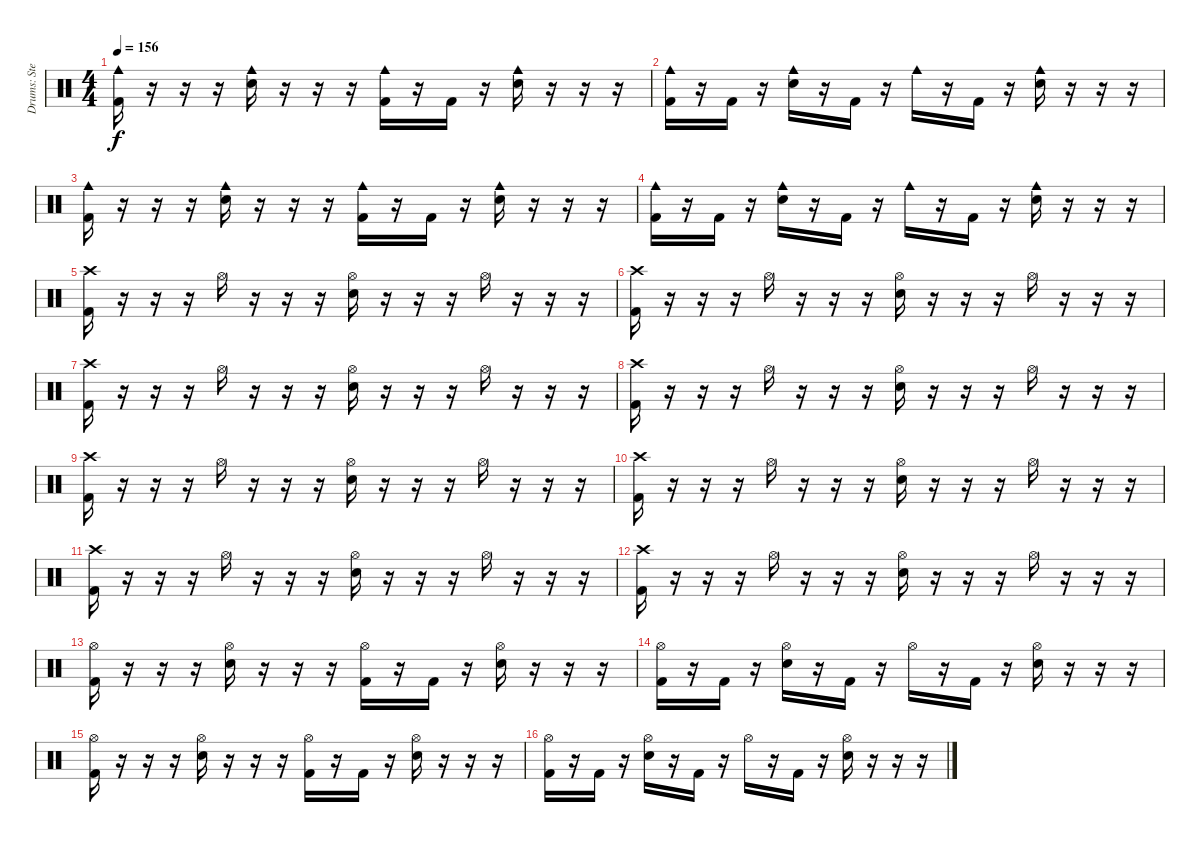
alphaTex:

\track ("Drums: Steven" "Drums: Ste") {instrument percussion}
\staff {score}
\articulation defaults
\ts (4 4)
\tempo 156
\clef neutral
\ks c
("Kick (hit) 2" "Cowbell medium (hit)").16{dy f} r.16 r.16 r.16 ("Electric Snare (hit)" "Cowbell medium (hit)").16 r.16 r.16 r.16 ("Kick (hit) 2" "Cowbell medium (hit)").16 r.16 "Kick (hit) 2".16 r.16 ("Electric Snare (hit)" "Cowbell medium (hit)").16 r.16 r.16 r.16 |
("Kick (hit) 2" "Cowbell medium (hit)").16 r.16 "Kick (hit) 2".16 r.16 ("Electric Snare (hit)" "Cowbell medium (hit)").16 r.16 "Kick (hit) 2".16 r.16 "Cowbell medium (hit)".16 r.16 "Kick (hit) 2".16 r.16 ("Electric Snare (hit)" "Cowbell medium (hit)").16 r.16 r.16 r.16 |
("Kick (hit) 2" "Cowbell medium (hit)").16 r.16 r.16 r.16 ("Electric Snare (hit)" "Cowbell medium (hit)").16 r.16 r.16 r.16 ("Kick (hit) 2" "Cowbell medium (hit)").16 r.16 "Kick (hit) 2".16 r.16 ("Electric Snare (hit)" "Cowbell medium (hit)").16 r.16 r.16 r.16 |
("Kick (hit) 2" "Cowbell medium (hit)").16 r.16 "Kick (hit) 2".16 r.16 ("Electric Snare (hit)" "Cowbell medium (hit)").16 r.16 "Kick (hit) 2".16 r.16 "Cowbell medium (hit)".16 r.16 "Kick (hit) 2".16 r.16 ("Electric Snare (hit)" "Cowbell medium (hit)").16 r.16 r.16 r.16 |
("Kick (hit) 2" "Crash high (hit)").16 r.16 r.16 r.16 "Hi-Hat (open)".16 r.16 r.16 r.16 ("Electric Snare (hit)" "Hi-Hat (open)").16 r.16 r.16 r.16 "Hi-Hat (open)".16 r.16 r.16 r.16 |
("Kick (hit) 2" "Crash high (hit)").16 r.16 r.16 r.16 "Hi-Hat (open)".16 r.16 r.16 r.16 ("Electric Snare (hit)" "Hi-Hat (open)").16 r.16 r.16 r.16 "Hi-Hat (open)".16 r.16 r.16 r.16 |
("Kick (hit) 2" "Crash high (hit)").16 r.16 r.16 r.16 "Hi-Hat (open)".16 r.16 r.16 r.16 ("Electric Snare (hit)" "Hi-Hat (open)").16 r.16 r.16 r.16 "Hi-Hat (open)".16 r.16 r.16 r.16 |
("Kick (hit) 2" "Crash high (hit)").16 r.16 r.16 r.16 "Hi-Hat (open)".16 r.16 r.16 r.16 ("Electric Snare (hit)" "Hi-Hat (open)").16 r.16 r.16 r.16 "Hi-Hat (open)".16 r.16 r.16 r.16 |
("Kick (hit) 2" "Crash high (hit)").16 r.16 r.16 r.16 "Hi-Hat (open)".16 r.16 r.16 r.16 ("Electric Snare (hit)" "Hi-Hat (open)").16 r.16 r.16 r.16 "Hi-Hat (open)".16 r.16 r.16 r.16 |
("Kick (hit) 2" "Crash high (hit)").16 r.16 r.16 r.16 "Hi-Hat (open)".16 r.16 r.16 r.16 ("Electric Snare (hit)" "Hi-Hat (open)").16 r.16 r.16 r.16 "Hi-Hat (open)".16 r.16 r.16 r.16 |
("Kick (hit) 2" "Crash high (hit)").16 r.16 r.16 r.16 "Hi-Hat (open)".16 r.16 r.16 r.16 ("Electric Snare (hit)" "Hi-Hat (open)").16 r.16 r.16 r.16 "Hi-Hat (open)".16 r.16 r.16 r.16 |
("Kick (hit) 2" "Crash high (hit)").16 r.16 r.16 r.16 "Hi-Hat (open)".16 r.16 r.16 r.16 ("Electric Snare (hit)" "Hi-Hat (open)").16 r.16 r.16 r.16 "Hi-Hat (open)".16 r.16 r.16 r.16 |
("Kick (hit) 2" "Hi-Hat (open)").16 r.16 r.16 r.16 ("Electric Snare (hit)" "Hi-Hat (open)").16 r.16 r.16 r.16 ("Kick (hit) 2" "Hi-Hat (open)").16 r.16 "Kick (hit) 2".16 r.16 ("Electric Snare (hit)" "Hi-Hat (open)").16 r.16 r.16 r.16 |
("Kick (hit) 2" "Hi-Hat (open)").16 r.16 "Kick (hit) 2".16 r.16 ("Electric Snare (hit)" "Hi-Hat (open)").16 r.16 "Kick (hit) 2".16 r.16 "Hi-Hat (open)".16 r.16 "Kick (hit) 2".16 r.16 ("Electric Snare (hit)" "Hi-Hat (open)").16 r.16 r.16 r.16 |
("Kick (hit) 2" "Hi-Hat (open)").16 r.16 r.16 r.16 ("Electric Snare (hit)" "Hi-Hat (open)").16 r.16 r.16 r.16 ("Kick (hit) 2" "Hi-Hat (open)").16 r.16 "Kick (hit) 2".16 r.16 ("Electric Snare (hit)" "Hi-Hat (open)").16 r.16 r.16 r.16 |
("Kick (hit) 2" "Hi-Hat (open)").16 r.16 "Kick (hit) 2".16 r.16 ("Electric Snare (hit)" "Hi-Hat (open)").16 r.16 "Kick (hit) 2".16 r.16 "Hi-Hat (open)".16 r.16 "Kick (hit) 2".16 r.16 ("Electric Snare (hit)" "Hi-Hat (open)").16 r.16 r.16 r.16
